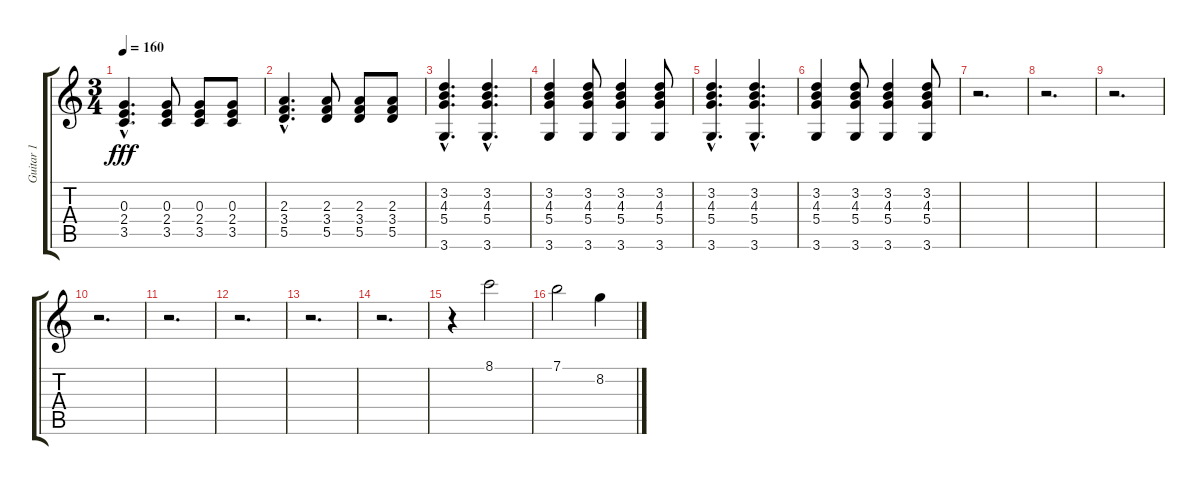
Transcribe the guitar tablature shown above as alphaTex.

\track ("Guitar 1" "Guitar 1") {instrument acousticguitarsteel}
\staff {score tabs}
\tuning (E4 B3 G3 D3 A2 E2) {hide}
\ts (3 4)
\tempo 160
\clef g2
\ks c
(0.3{hac} 2.4{hac} 3.5{hac}).4{d dy fff} (0.3 2.4 3.5).8 (0.3 2.4 3.5).8 (0.3 2.4 3.5).8 |
(2.3{hac} 3.4{hac} 5.5{hac}).4{d} (2.3 3.4 5.5).8 (2.3 3.4 5.5).8 (2.3 3.4 5.5).8 |
(3.2{hac} 4.3{hac} 5.4{hac} 3.6{hac}).4{d} (3.2{hac} 4.3{hac} 5.4{hac} 3.6{hac}).4{d} |
(3.2 4.3 5.4 3.6).4 (3.2 4.3 5.4 3.6).8 (3.2 4.3 5.4 3.6).4 (3.2 4.3 5.4 3.6).8 |
(3.2{hac} 4.3{hac} 5.4{hac} 3.6{hac}).4{d} (3.2{hac} 4.3{hac} 5.4{hac} 3.6{hac}).4{d} |
(3.2 4.3 5.4 3.6).4 (3.2 4.3 5.4 3.6).8 (3.2 4.3 5.4 3.6).4 (3.2 4.3 5.4 3.6).8 |
r.2{d} |
r.2{d} |
r.2{d} |
r.2{d} |
r.2{d} |
r.2{d} |
r.2{d} |
r.2{d} |
r.4 8.1.2 |
7.1.2 8.2.4
